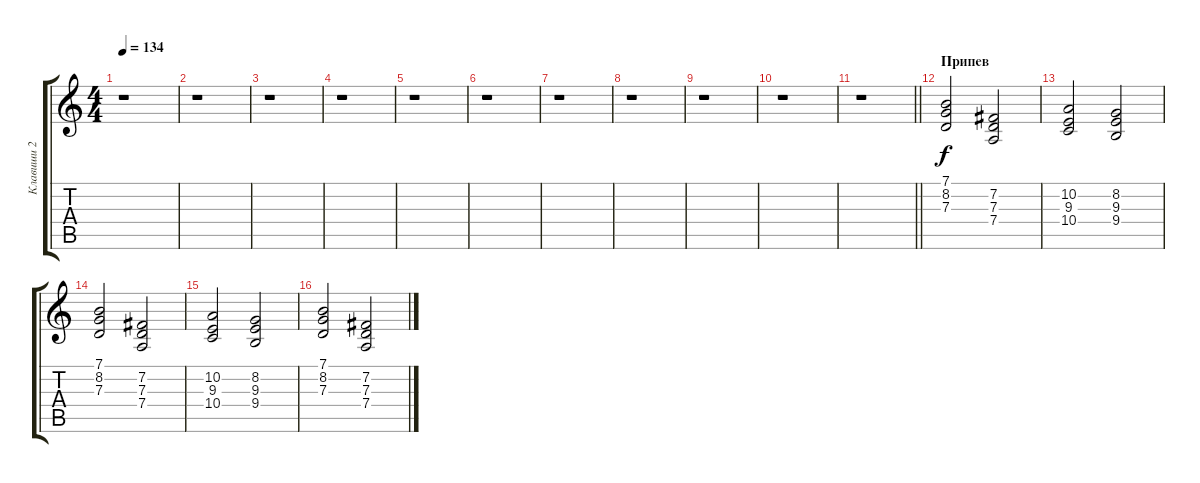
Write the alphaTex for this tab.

\track ("Клавиши 2" "Клавиши 2") {instrument churchorgan}
\staff {score tabs}
\tuning (E4 B3 G3 D3 A2 E2) {hide}
\ts (4 4)
\tempo 134
\clef g2
\ks c
r.1{dy f} |
r.1 |
r.1 |
r.1 |
r.1 |
r.1 |
r.1 |
r.1 |
r.1 |
r.1 |
\barLineRight lightlight
r.1 |
\section ("" "Припев")
(7.1 8.2 7.3).2 (7.2 7.3 7.4).2 |
(10.2 9.3 10.4).2 (8.2 9.3 9.4).2 |
(7.1 8.2 7.3).2 (7.2 7.3 7.4).2 |
(10.2 9.3 10.4).2 (8.2 9.3 9.4).2 |
(7.1 8.2 7.3).2 (7.2 7.3 7.4).2
